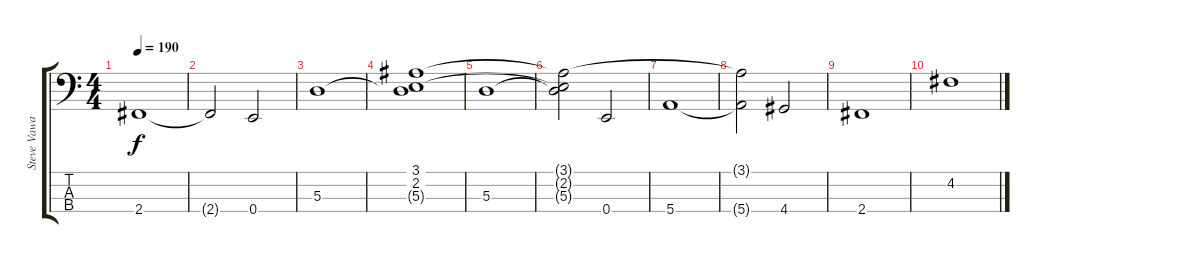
\track ("Steve Vawamas bass" "Steve Vawa") {instrument electricbassfinger}
\staff {score tabs}
\tuning (G2 D2 A1 E1) {hide}
\ts (4 4)
\tempo 190
\clef f4
\ks c
2.4.1{dy f} |
2.4{t}.2 0.4.2 |
5.3.1 |
(3.1 2.2 5.3{t}).1 |
5.3.1 |
(3.1{t} 2.2{t} 5.3{t}).2 0.4.2 |
5.4.1 |
(3.1{t} 5.4{t}).2 4.4.2 |
2.4.1 |
4.2.1
